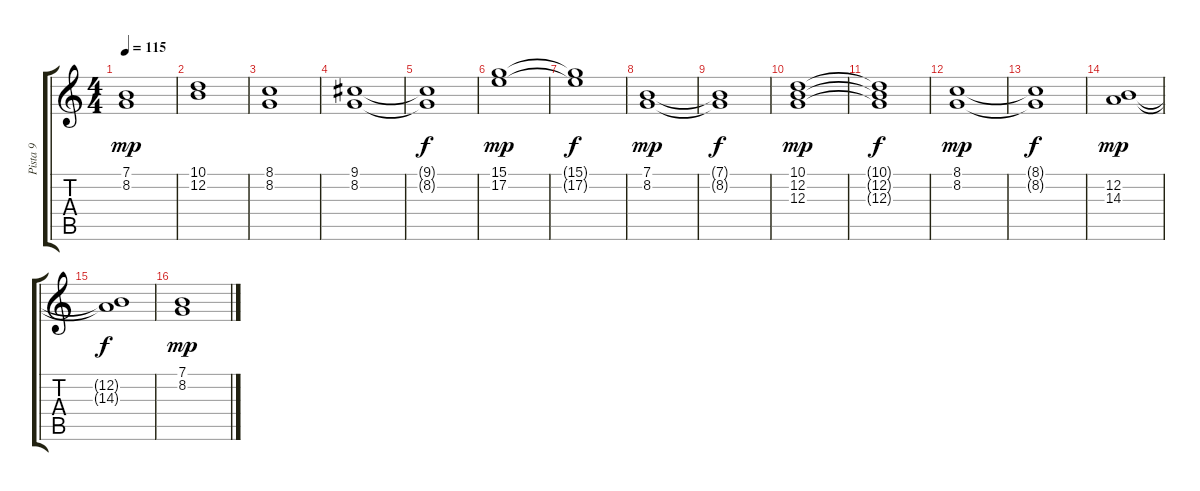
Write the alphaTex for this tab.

\track ("Pista 9" "Pista 9") {instrument pad4choir}
\staff {score tabs}
\tuning (E4 B3 G3 D3 A2 E2) {hide}
\ts (4 4)
\tempo 115
\clef g2
\ks c
(7.1 8.2).1{dy mp} |
(10.1 12.2).1 |
(8.1 8.2).1 |
(9.1 8.2).1 |
(9.1{t} 8.2{t}).1{dy f} |
(15.1 17.2).1{dy mp} |
(15.1{t} 17.2{t}).1{dy f} |
(7.1 8.2).1{dy mp} |
(7.1{t} 8.2{t}).1{dy f} |
(10.1 12.2 12.3).1{dy mp} |
(10.1{t} 12.2{t} 12.3{t}).1{dy f} |
(8.1 8.2).1{dy mp} |
(8.1{t} 8.2{t}).1{dy f} |
(12.2 14.3).1{dy mp} |
(12.2{t} 14.3{t}).1{dy f} |
(7.1 8.2).1{dy mp}
